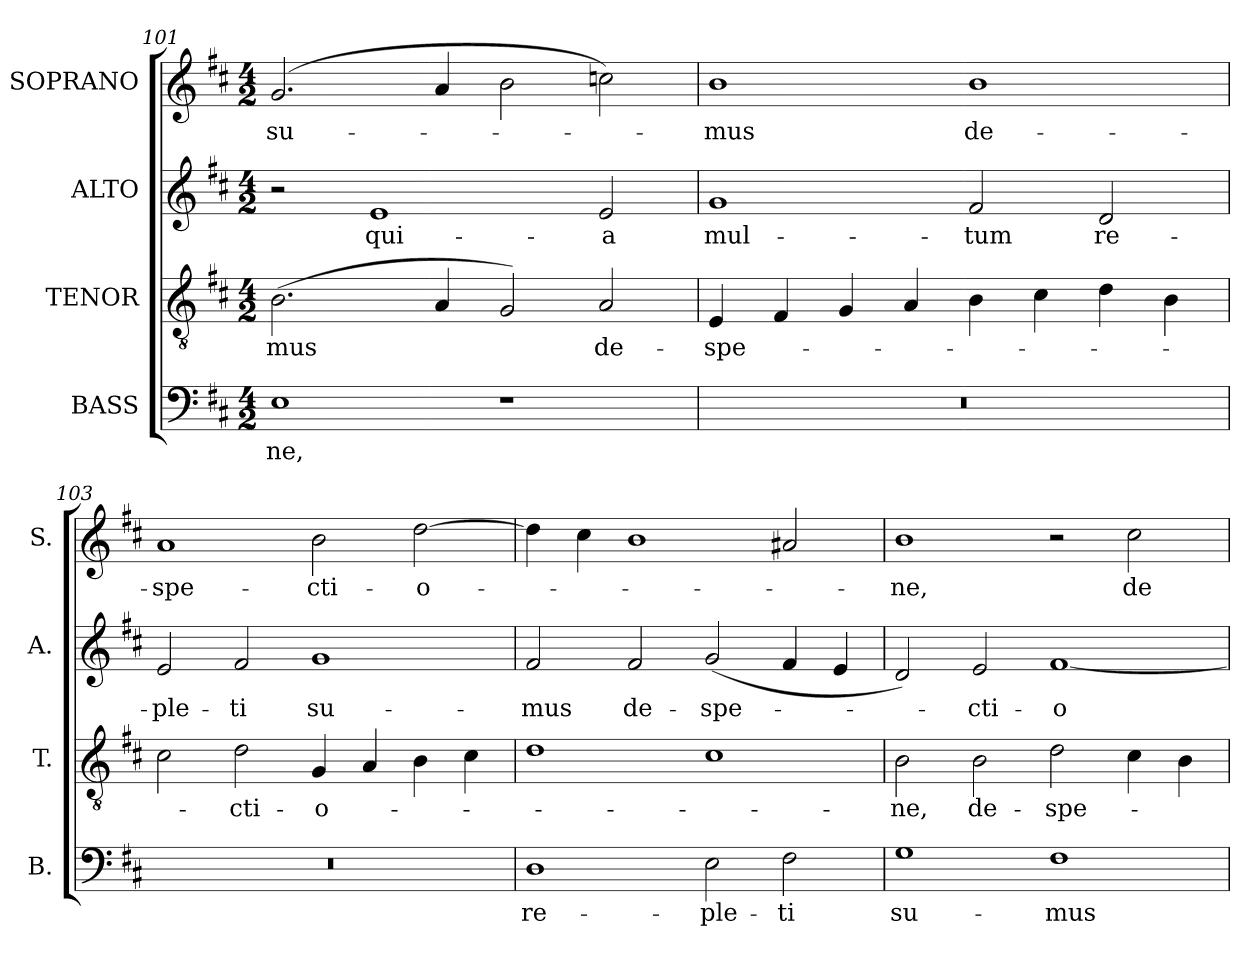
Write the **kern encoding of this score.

**kern	**text	**kern	**text	**kern	**text	**kern	**text
*part4	*part4	*part3	*part3	*part2	*part2	*part1	*part1
*staff4	*staff4	*staff3	*staff3	*staff2	*staff2	*staff1	*staff1
*I"BASS	*	*I"TENOR	*	*I"ALTO	*	*I"SOPRANO	*
*I'B.	*	*I'T.	*	*I'A.	*	*I'S.	*
*clefF4	*	*clefGv2	*	*clefG2	*	*clefG2	*
*	*	*ITrd7c12	*	*	*	*	*
*k[f#c#]	*	*k[f#c#]	*	*k[f#c#]	*	*k[f#c#]	*
*D:	*	*D:	*	*D:	*	*D:	*
*M4/2	*	*M4/2	*	*M4/2	*	*M4/2	*
=101	=101	=101	=101	=101	=101	=101	=101
!	!LO:LY:b:color=#000000	!	!	!	!	!	!
!	!	!	!LO:LY:b:color=#000000	!	!	!	!
!	!	!	!	!	!	!	!LO:LY:b:color=#000000
1Ei	-ne,	(2.BBi\	-mus	2r	.	(2.gi/	su-
!	!	!	!	!	!LO:LY:b:color=#000000	!	!
.	.	.	.	1ei	qui-	.	.
.	.	4AAi/	.	.	.	4ai/	.
1r	.	2GGi/)	.	.	.	2bi\	.
!	!	!	!LO:LY:b:color=#000000	!	!	!	!
!	!	!	!	!	!LO:LY:b:color=#000000	!	!
.	.	2AAi/	de-	2ei/	-a	2ccni\)	.
!!LO:LB:g=z
=102	=102	=102	=102	=102	=102	=102	=102
!LO:N:vis=1	!	!	!	!	!	!	!
!	!	!	!LO:LY:b:color=#000000	!	!	!	!
!	!	!	!	!	!LO:LY:b:color=#000000	!	!
!	!	!	!	!	!	!	!LO:LY:b:color=#000000
0r	.	4EEi/	-spe-	1gi	mul-	1bi	-mus
.	.	4FF#i/	.	.	.	.	.
.	.	4GGi/	.	.	.	.	.
.	.	4AAi/	.	.	.	.	.
!	!	!	!	!	!LO:LY:b:color=#000000	!	!
!	!	!	!	!	!	!	!LO:LY:b:color=#000000
.	.	4BBi\	.	2f#i/	-tum	1bi	de-
.	.	4C#i\	.	.	.	.	.
!	!	!	!	!	!LO:LY:b:color=#000000	!	!
.	.	4Di\	.	2di/	re-	.	.
.	.	4BBi\	.	.	.	.	.
=103	=103	=103	=103	=103	=103	=103	=103
!LO:N:vis=1	!	!	!	!	!	!	!
!	!	!	!	!	!LO:LY:b:color=#000000	!	!
!	!	!	!	!	!	!	!LO:LY:b:color=#000000
0r	.	2C#i\	.	2ei/	-ple-	1ai	-spe-
!	!	!	!LO:LY:b:color=#000000	!	!	!	!
!	!	!	!	!	!LO:LY:b:color=#000000	!	!
.	.	2Di\	-cti-	2f#i/	-ti	.	.
!	!	!	!LO:LY:b:color=#000000	!	!	!	!
!	!	!	!	!	!LO:LY:b:color=#000000	!	!
!	!	!	!	!	!	!	!LO:LY:b:color=#000000
.	.	4GGi/	-o-	1gi	su-	2bi\	-cti-
.	.	4AAi/	.	.	.	.	.
!	!	!	!	!	!	!	!LO:LY:b:color=#000000
.	.	4BBi\	.	.	.	[2ddi\	-o-
.	.	4C#i\	.	.	.	.	.
=104	=104	=104	=104	=104	=104	=104	=104
!	!LO:LY:b:color=#000000	!	!	!	!	!	!
!	!	!	!	!	!LO:LY:b:color=#000000	!	!
1Di	re-	1Di	.	2f#i/	-mus	4ddi\]	.
.	.	.	.	.	.	4cc#i\	.
!	!	!	!	!	!LO:LY:b:color=#000000	!	!
.	.	.	.	2f#i/	de-	1bi	.
!	!LO:LY:b:color=#000000	!	!	!	!	!	!
!	!	!	!	!	!LO:LY:b:color=#000000	!	!
2Ei\	-ple-	1C#i	.	(2gi/	-spe-	.	.
!	!LO:LY:b:color=#000000	!	!	!	!	!	!
2F#i\	-ti	.	.	4f#i/	.	2a#Xi/	.
.	.	.	.	4ei/	.	.	.
=105	=105	=105	=105	=105	=105	=105	=105
!	!LO:LY:b:color=#000000	!	!	!	!	!	!
!	!	!	!LO:LY:b:color=#000000	!	!	!	!
!	!	!	!	!	!	!	!LO:LY:b:color=#000000
1Gi	su-	2BBi\	-ne,	2di/)	.	1bi	-ne,
!	!	!	!LO:LY:b:color=#000000	!	!	!	!
!	!	!	!	!	!LO:LY:b:color=#000000	!	!
.	.	2BBi\	de-	2ei/	-cti-	.	.
!	!LO:LY:b:color=#000000	!	!	!	!	!	!
!	!	!	!LO:LY:b:color=#000000	!	!	!	!
!	!	!	!	!	!LO:LY:b:color=#000000	!	!
1F#i	-mus	2Di\	-spe-	[1f#i	-o-	2r	.
!	!	!	!	!	!	!	!LO:LY:b:color=#000000
.	.	4C#i\	.	.	.	2cc#i\	de-
.	.	4BBi\	.	.	.	.	.
=	=	=	=	=	=	=	=
*-	*-	*-	*-	*-	*-	*-	*-
